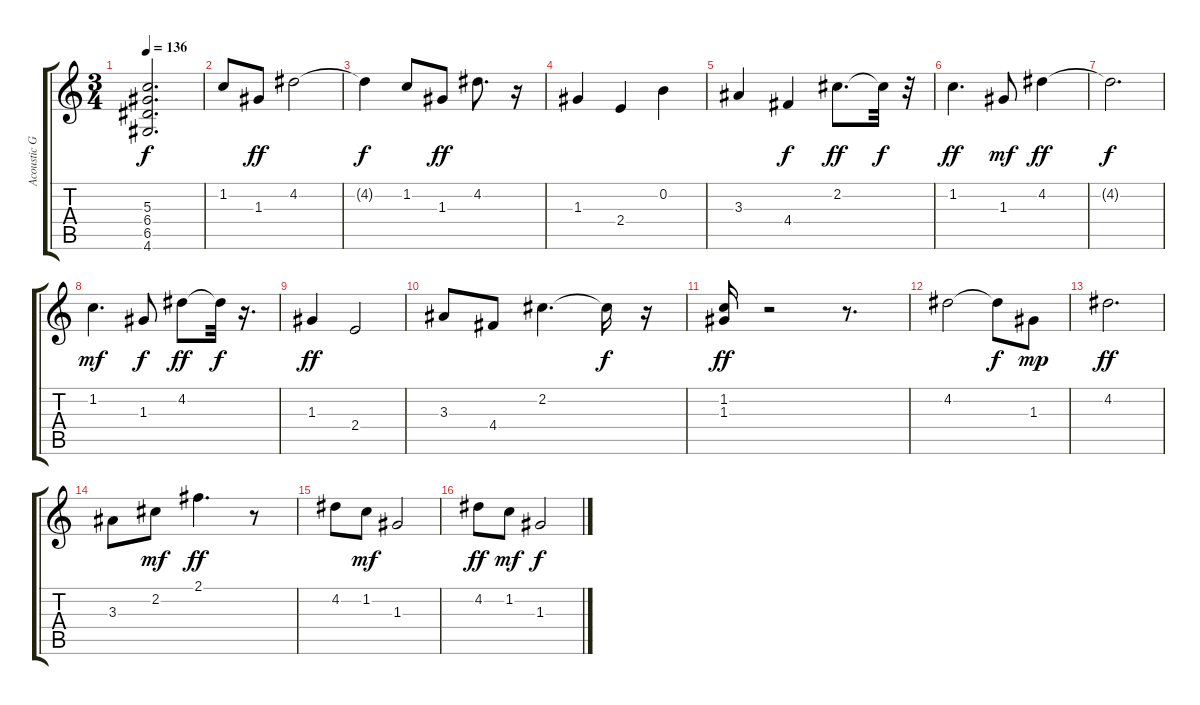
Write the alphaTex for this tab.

\track ("Acoustic Guitar" "Acoustic G") {instrument acousticguitarsteel}
\staff {score tabs}
\tuning (E4 B3 G3 D3 A2 E2) {hide}
\ts (3 4)
\tempo 136
\clef g2
\ks c
(5.3{t} 6.4{t} 6.5{t} 4.6{t}).2{d dy f} |
1.2.8 1.3.8{dy ff} 4.2.2 |
4.2{t}.4{dy f} 1.2.8 1.3.8{dy ff} 4.2.8{d} r.16 |
1.3.4 2.4.4 0.2.4 |
3.3.4 4.4.4{dy f} 2.2.8{d dy ff} 2.2{t}.32{dy f} r.32 |
1.2.4{d dy ff} 1.3.8{dy mf} 4.2.4{dy ff} |
4.2{t}.2{d dy f} |
1.2.4{d dy mf} 1.3.8{dy f} 4.2.8{dy ff} 4.2{t}.32{dy f} r.16{d} |
1.3.4{dy ff} 2.4.2 |
3.3.8 4.4.8 2.2.4{d} 2.2{t}.16{dy f} r.16 |
(1.2 1.3).16{dy ff} r.2 r.8{d} |
4.2.2 4.2{t}.8{dy f} 1.3.8{dy mp} |
4.2.2{d dy ff} |
3.3.8 2.2.8{dy mf} 2.1.4{d dy ff} r.8 |
4.2.8 1.2.8{dy mf} 1.3.2 |
4.2.8{dy ff} 1.2.8{dy mf} 1.3.2{dy f}
